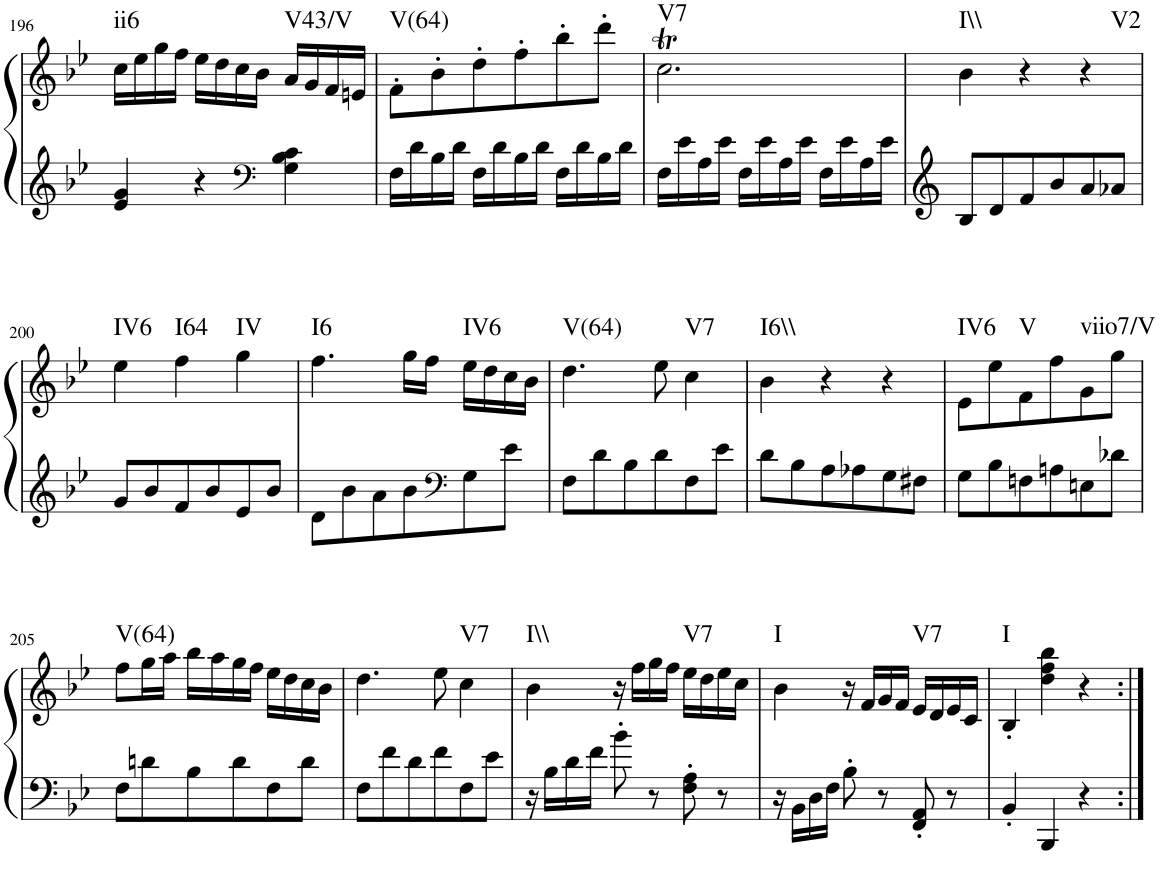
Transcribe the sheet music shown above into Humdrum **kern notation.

**kern	**kern	**harte
*part1	*part1	*part1
*staff2	*staff1	*
*I"Piano, Piano right	*	*
*I'Pno.	*	*
!!LO:PB:g=z
*clefG2	*clefG2	*
*k[b-e-]	*k[b-e-]	*
*M3/4	*M3/4	*
=196	=196	=196
!	!	!LO:H:kt=ii6
4e-/ 4g/	16cc\LL	N
.	16ee-\	.
.	16gg\	.
.	16ff\JJ	.
4r	16ee-\LL	.
.	16dd\	.
.	16cc\	.
.	16b-\JJ	.
*clefF4	*	*
!	!	!LO:H:kt=V43/V
4G\ 4B-\ 4c\	16a/LL	N
.	16g/	.
.	16f/	.
.	16en/JJ	.
=197	=197	=197
!	!	!LO:H:kt=V(64)
16F\LL	8f'\L	N
16d\	.	.
16B-\	8b-'\	.
16d\JJ	.	.
16F\LL	8dd'\	.
16d\	.	.
16B-\	8ff'\	.
16d\JJ	.	.
16F\LL	8bb-'\	.
16d\	.	.
16B-\	8ddd'\J	.
16d\JJ	.	.
=198	=198	=198
!	!	!LO:H:kt=V7
16F\LL	2.ccT\	N
16e-\	.	.
16A\	.	.
16e-\JJ	.	.
16F\LL	.	.
16e-\	.	.
16A\	.	.
16e-\JJ	.	.
16F\LL	.	.
16e-\	.	.
16A\	.	.
16e-\JJ	.	.
=199	=199	=199
!	!	!LO:H:kt=I\\
8B-/L	4b-\	N
8d/	.	.
8f/	4r	.
8b-/	.	.
!	!	!LO:H:kt=V2
8a/	4r	N
8a-X/J	.	.
!!LO:LB:g=z
=200	=200	=200
!	!	!LO:H:kt=IV6
8g/L	4ee-\	N
8b-/	.	.
!	!	!LO:H:kt=I64
8f/	4ff\	N
8b-/	.	.
!	!	!LO:H:kt=IV
8e-/	4gg\	N
8b-/J	.	.
=201	=201	=201
!	!	!LO:H:kt=I6
8d\L	4.ff\	N
8b-\	.	.
8a\	.	.
8b-\	16gg\LL	.
.	16ff\JJ	.
*clefF4	*	*
!	!	!LO:H:kt=IV6
8G\	16ee-\LL	N
.	16dd\	.
8e-\J	16cc\	.
.	16b-\JJ	.
=202	=202	=202
!	!	!LO:H:kt=V(64)
8F\L	4.dd\	N
8d\	.	.
8B-\	.	.
8d\	8ee-\	.
!	!	!LO:H:kt=V7
8F\	4cc\	N
8e-\J	.	.
=203	=203	=203
!	!	!LO:H:kt=I6\\
8d\L	4b-\	N
8B-\	.	.
8A\	4r	.
8A-X\	.	.
8G\	4r	.
8F#X\J	.	.
=204	=204	=204
!	!	!LO:H:kt=IV6
8G\L	8e-\L	N
8B-\	8ee-\	.
!	!	!LO:H:kt=V
8Fn\	8f\	N
8An\	8ff\	.
!	!	!LO:H:kt=viio7/V
8En\	8g\	N
8d-X\J	8gg\J	.
!!LO:LB:g=z
=205	=205	=205
!	!	!LO:H:kt=V(64)
8F\L	8ff\L	N
8dn\	16gg\L	.
.	16aa\JJ	.
8B-\	16bb-\LL	.
.	16aa\	.
8d\	16gg\	.
.	16ff\JJ	.
8F\	16ee-\LL	.
.	16dd\	.
8d\J	16cc\	.
.	16b-\JJ	.
=206	=206	=206
8F\L	4.dd\	.
8f\	.	.
8d\	.	.
8f\	8ee-\	.
!	!	!LO:H:kt=V7
8F\	4cc\	N
8e-\J	.	.
=207	=207	=207
!	!	!LO:H:kt=I\\
16r	4b-\	N
16B-\LL	.	.
16d\	.	.
16f\JJ	.	.
8b-'\	16r	.
.	16ff\LL	.
8r	16gg\	.
.	16ff\JJ	.
!	!	!LO:H:kt=V7
8F\' 8A\'	16ee-\LL	N
.	16dd\	.
8r	16ee-\	.
.	16cc\JJ	.
=208	=208	=208
!	!	!LO:H:kt=I
16r	4b-\	N
16BB-\LL	.	.
16D\	.	.
16F\JJ	.	.
8B-'\	16r	.
.	16f/LL	.
8r	16g/	.
.	16f/JJ	.
!	!	!LO:H:kt=V7
8FF/' 8AA/'	16e-/LL	N
.	16d/	.
8r	16e-/	.
.	16c/JJ	.
=209	=209	=209
!	!	!LO:H:kt=I
4BB-'/	4B-'/	N
4BBB-/	4dd\ 4ff\ 4bb-\	.
4r	4r	.
=:|!	=:|!	=:|!
*-	*-	*-
